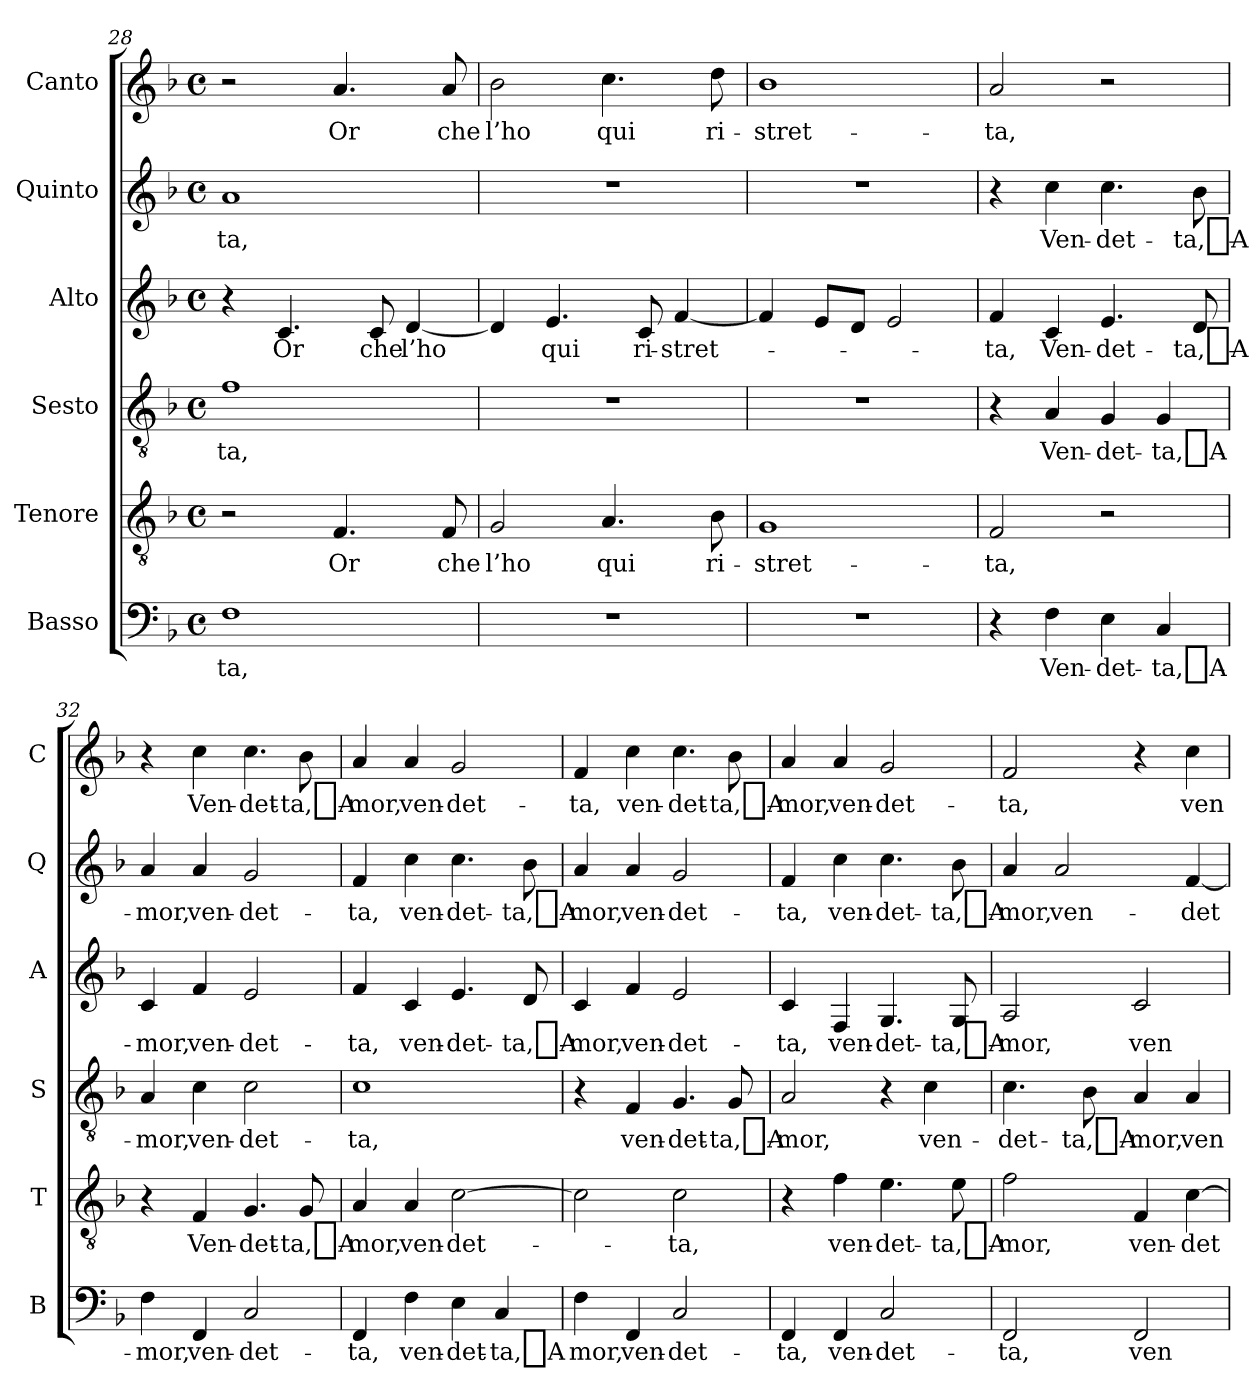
**kern	**text	**kern	**text	**kern	**text	**kern	**text	**kern	**text	**kern	**text
*part6	*part6	*part5	*part5	*part4	*part4	*part3	*part3	*part2	*part2	*part1	*part1
*staff6	*staff6	*staff5	*staff5	*staff4	*staff4	*staff3	*staff3	*staff2	*staff2	*staff1	*staff1
*I"Basso	*	*I"Tenore	*	*I"Sesto	*	*I"Alto	*	*I"Quinto	*	*I"Canto	*
*I'B	*	*I'T	*	*I'S	*	*I'A	*	*I'Q	*	*I'C	*
*clefF4	*	*clefGv2	*	*clefGv2	*	*clefG2	*	*clefG2	*	*clefG2	*
*k[b-]	*	*k[b-]	*	*k[b-]	*	*k[b-]	*	*k[b-]	*	*k[b-]	*
*F:	*	*F:	*	*F:	*	*F:	*	*F:	*	*F:	*
*M4/4	*	*M4/4	*	*M4/4	*	*M4/4	*	*M4/4	*	*M4/4	*
*met(c)	*	*met(c)	*	*met(c)	*	*met(c)	*	*met(c)	*	*met(c)	*
=28	=28	=28	=28	=28	=28	=28	=28	=28	=28	=28	=28
1F	-ta,	2r	.	1f	-ta,	4r	.	1a	-ta,	2r	.
.	.	.	.	.	.	4.c	-Or	.	.	.	.
.	.	4.F	-Or	.	.	.	.	.	.	4.a	-Or
.	.	.	.	.	.	8c	-che	.	.	.	.
.	.	.	.	.	.	[4d	-l’ho	.	.	.	.
.	.	8F	-che	.	.	.	.	.	.	8a	-che
=29	=29	=29	=29	=29	=29	=29	=29	=29	=29	=29	=29
1r	.	2G	-l’ho	1r	.	4d]	.	1r	.	2b-	-l’ho
.	.	.	.	.	.	4.e	-qui	.	.	.	.
.	.	4.A	-qui	.	.	.	.	.	.	4.cc	-qui
.	.	.	.	.	.	8c	ri-	.	.	.	.
.	.	.	.	.	.	[4f	stret-	.	.	.	.
.	.	8B-	ri-	.	.	.	.	.	.	8dd	ri-
=30	=30	=30	=30	=30	=30	=30	=30	=30	=30	=30	=30
1r	.	1G	stret-	1r	.	4f]	.	1r	.	1b-	stret-
.	.	.	.	.	.	8eL	.	.	.	.	.
.	.	.	.	.	.	8dJ	.	.	.	.	.
.	.	.	.	.	.	2e	.	.	.	.	.
=31	=31	=31	=31	=31	=31	=31	=31	=31	=31	=31	=31
4r	.	2F	-ta,	4r	.	4f	-ta,	4r	.	2a	-ta,
4F	Ven-	.	.	4A	Ven-	4c	Ven-	4cc	Ven-	.	.
4E	det-	2r	.	4G	det-	4.e	det-	4.cc	det-	2r	.
!	!LO:LY:i	!	!	!	!LO:LY:i	!	!	!	!	!	!
4C	ta,_A-	.	.	4G	ta,_A-	.	.	.	.	.	.
!	!	!	!	!	!	!	!LO:LY:i	!	!LO:LY:i	!	!
.	.	.	.	.	.	8d	ta,_A-	8b-	ta,_A-	.	.
=32	=32	=32	=32	=32	=32	=32	=32	=32	=32	=32	=32
4F	-mor,	4r	.	4A	-mor,	4c	-mor,	4a	-mor,	4r	.
4FF	ven-	4F	Ven-	4c	ven-	4f	ven-	4a	ven-	4cc	Ven-
2C	det-	4.G	det-	2c	det-	2e	det-	2g	det-	4.cc	det-
!	!	!	!LO:LY:i	!	!	!	!	!	!	!	!LO:LY:i
.	.	8G	ta,_A-	.	.	.	.	.	.	8b-	ta,_A-
=33	=33	=33	=33	=33	=33	=33	=33	=33	=33	=33	=33
4FF	-ta,	4A	-mor,	1c	-ta,	4f	-ta,	4f	-ta,	4a	-mor,
4F	ven-	4A	ven-	.	.	4c	ven-	4cc	ven-	4a	ven-
4E	det-	[2c	det-	.	.	4.e	det-	4.cc	det-	2g	det-
!	!LO:LY:i	!	!	!	!	!	!	!	!	!	!
4C	ta,_A-	.	.	.	.	.	.	.	.	.	.
!	!	!	!	!	!	!	!LO:LY:i	!	!LO:LY:i	!	!
.	.	.	.	.	.	8d	ta,_A-	8b-	ta,_A-	.	.
=34	=34	=34	=34	=34	=34	=34	=34	=34	=34	=34	=34
4F	-mor,	2c]	.	4r	.	4c	-mor,	4a	-mor,	4f	-ta,
4FF	ven-	.	.	4F	ven-	4f	ven-	4a	ven-	4cc	ven-
2C	det-	2c	-ta,	4.G	det-	2e	det-	2g	det-	4.cc	det-
!	!	!	!	!	!LO:LY:i	!	!	!	!	!	!LO:LY:i
.	.	.	.	8G	ta,_A-	.	.	.	.	8b-	ta,_A-
=35	=35	=35	=35	=35	=35	=35	=35	=35	=35	=35	=35
4FF	-ta,	4r	.	2A	-mor,	4c	-ta,	4f	-ta,	4a	-mor,
4FF	ven-	4f	ven-	.	.	4F	ven-	4cc	ven-	4a	ven-
2C	det-	4.e	det-	4r	.	4.G	det-	4.cc	det-	2g	det-
.	.	.	.	4c	ven-	.	.	.	.	.	.
!	!	!	!LO:LY:i	!	!	!	!LO:LY:i	!	!LO:LY:i	!	!
.	.	8e	ta,_A-	.	.	8G	ta,_A-	8b-	ta,_A-	.	.
=36	=36	=36	=36	=36	=36	=36	=36	=36	=36	=36	=36
2FF	-ta,	2f	-mor,	4.c	det-	2A	-mor,	4a	-mor,	2f	-ta,
.	.	.	.	.	.	.	.	2a	ven-	.	.
!	!	!	!	!	!LO:LY:i	!	!	!	!	!	!
.	.	.	.	8B-	ta,_A-	.	.	.	.	.	.
2FF	ven-	4F	ven-	4A	-mor,	2c	ven-	.	.	4r	.
.	.	[4c	det-	4A	ven-	.	.	[4f	det-	4cc	ven-
=	=	=	=	=	=	=	=	=	=	=	=
*-	*-	*-	*-	*-	*-	*-	*-	*-	*-	*-	*-
